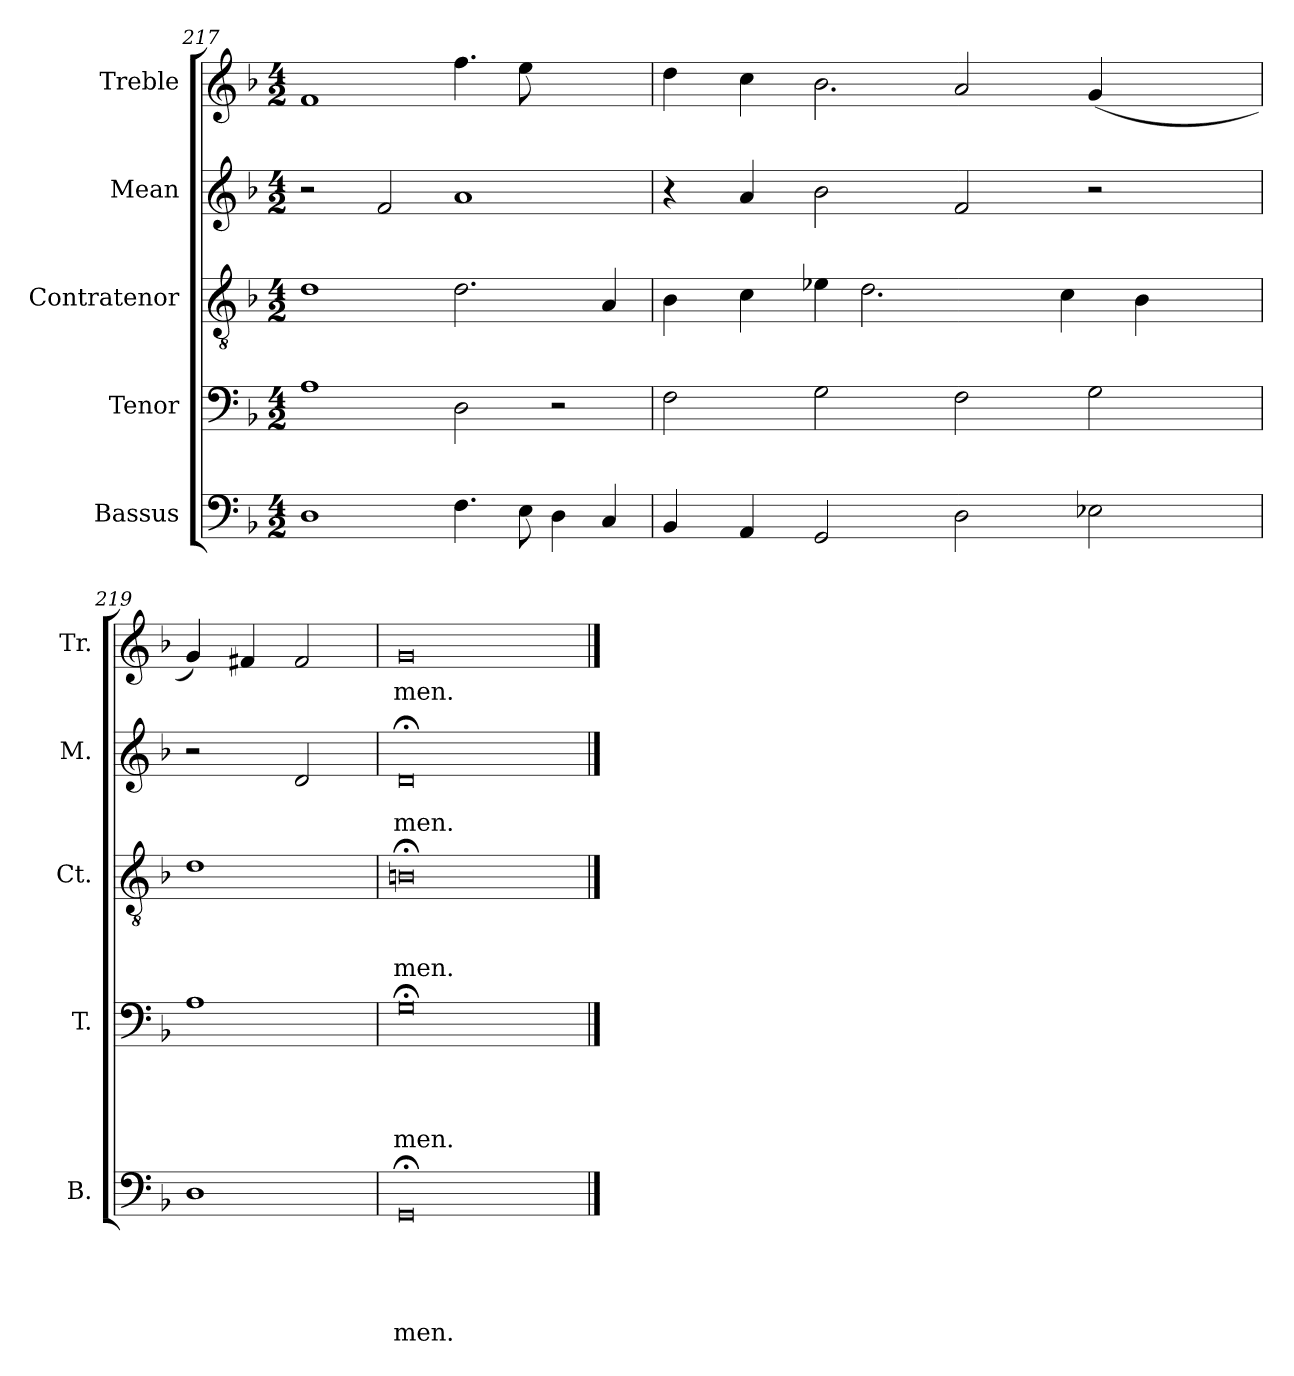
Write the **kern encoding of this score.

**kern	**text	**text	**text	**text	**text	**kern	**text	**text	**text	**text	**kern	**text	**text	**text	**kern	**text	**text	**kern	**text
*part5	*part5	*part5	*part5	*part5	*part5	*part4	*part4	*part4	*part4	*part4	*part3	*part3	*part3	*part3	*part2	*part2	*part2	*part1	*part1
*staff5	*staff5	*staff5	*staff5	*staff5	*staff5	*staff4	*staff4	*staff4	*staff4	*staff4	*staff3	*staff3	*staff3	*staff3	*staff2	*staff2	*staff2	*staff1	*staff1
*I"Bassus	*	*	*	*	*	*I"Tenor	*	*	*	*	*I"Contratenor	*	*	*	*I"Mean	*	*	*I"Treble	*
*I'B.	*	*	*	*	*	*I'T.	*	*	*	*	*I'Ct.	*	*	*	*I'M.	*	*	*I'Tr.	*
*clefF4	*	*	*	*	*	*clefF4	*	*	*	*	*clefGv2	*	*	*	*clefG2	*	*	*clefG2	*
*k[b-]	*	*	*	*	*	*k[b-]	*	*	*	*	*k[b-]	*	*	*	*k[b-]	*	*	*k[b-]	*
*F:	*	*	*	*	*	*F:	*	*	*	*	*F:	*	*	*	*F:	*	*	*F:	*
*M4/2	*	*	*	*	*	*M4/2	*	*	*	*	*M4/2	*	*	*	*M4/2	*	*	*M4/2	*
=217	=217	=217	=217	=217	=217	=217	=217	=217	=217	=217	=217	=217	=217	=217	=217	=217	=217	=217	=217
1D	.	.	.	.	.	1A	.	.	.	.	1d	.	.	.	2r	.	.	1f	.
.	.	.	.	.	.	.	.	.	.	.	.	.	.	.	2f/	.	.	.	.
4.F\	.	.	.	.	.	2D\	.	.	.	.	2.d\	.	.	.	1a	.	.	4.ff\	.
8E\	.	.	.	.	.	.	.	.	.	.	.	.	.	.	.	.	.	8ee\	.
4D\	.	.	.	.	.	2r	.	.	.	.	.	.	.	.	.	.	.	2ryy	.
4C/	.	.	.	.	.	.	.	.	.	.	4A/	.	.	.	.	.	.	.	.
!!LO:LB:g=z
=218	=218	=218	=218	=218	=218	=218	=218	=218	=218	=218	=218	=218	=218	=218	=218	=218	=218	=218	=218
*	*	*	*	*	*	*	*	*	*	*	*^	*	*	*	*	*	*	*^	*
*	*	*	*	*	*	*	*	*	*	*	*	*^	*	*	*	*	*	*	*	*^	*
*	*	*	*	*	*	*	*	*	*	*	*	*	*^	*	*	*	*	*	*	*	*	*	*
4BB-/	.	.	.	.	.	2F\	.	.	.	.	8.ryy	4B-\	2ryy	1ryy	.	.	.	4r	.	.	8ryy	4dd\	1ryy	.
.	.	.	.	.	.	.	.	.	.	.	.	.	.	.	.	.	.	.	.	.	4ryy	.	.	.
.	.	.	.	.	.	.	.	.	.	.	16.ryy	.	.	.	.	.	.	.	.	.	.	.	.	.
4AA/	.	.	.	.	.	.	.	.	.	.	.	4c\	.	.	.	.	.	4a/	.	.	.	4cc\	.	.
.	.	.	.	.	.	.	.	.	.	.	1ryy	.	.	.	.	.	.	.	.	.	.	.	.	.
.	.	.	.	.	.	.	.	.	.	.	.	.	.	.	.	.	.	.	.	.	1ryy	.	.	.
2GG/	.	.	.	.	.	2G\	.	.	.	.	.	4e-X\	8ryy	.	.	.	.	2b-\	.	.	.	2.b-\	.	.
.	.	.	.	.	.	.	.	.	.	.	.	.	32ryy	.	.	.	.	.	.	.	.	.	.	.
.	.	.	.	.	.	.	.	.	.	.	.	.	2.d\	.	.	.	.	.	.	.	.	.	.	.
.	.	.	.	.	.	.	.	.	.	.	.	16.ryy	.	.	.	.	.	.	.	.	.	.	.	.
.	.	.	.	.	.	.	.	.	.	.	.	1ryy	.	.	.	.	.	.	.	.	.	.	.	.
2D\	.	.	.	.	.	2F\	.	.	.	.	.	.	.	2ryy	.	.	.	2f/	.	.	.	.	2a/	.
.	.	.	.	.	.	.	.	.	.	.	.	.	.	.	.	.	.	.	.	.	.	4ryy	.	.
.	.	.	.	.	.	.	.	.	.	.	2ryy	.	.	.	.	.	.	.	.	.	.	.	.	.
.	.	.	.	.	.	.	.	.	.	.	.	.	.	.	.	.	.	.	.	.	2ryy	.	.	.
.	.	.	.	.	.	.	.	.	.	.	.	.	4c\	.	.	.	.	.	.	.	.	.	.	.
2E-X\	.	.	.	.	.	2G\	.	.	.	.	.	.	.	8ryy	.	.	.	2r	.	.	.	2ryy	(<4g/	.
.	.	.	.	.	.	.	.	.	.	.	.	.	.	32ryy	.	.	.	.	.	.	.	.	.	.
.	.	.	.	.	.	.	.	.	.	.	.	.	16.ryy	4B-\	.	.	.	.	.	.	.	.	.	.
.	.	.	.	.	.	.	.	.	.	.	.	.	4ryy	.	.	.	.	.	.	.	.	.	4ryy	.
.	.	.	.	.	.	.	.	.	.	.	8..ryy	.	.	.	.	.	.	.	.	.	.	.	.	.
.	.	.	.	.	.	.	.	.	.	.	.	8ryy	.	.	.	.	.	.	.	.	.	.	.	.
.	.	.	.	.	.	.	.	.	.	.	.	.	.	.	.	.	.	.	.	.	8ryy	.	.	.
.	.	.	.	.	.	.	.	.	.	.	.	.	.	16.ryy	.	.	.	.	.	.	.	.	.	.
.	.	.	.	.	.	.	.	.	.	.	.	32ryy	.	.	.	.	.	.	.	.	.	.	.	.
*	*	*	*	*	*	*	*	*	*	*	*v	*v	*v	*v	*	*	*	*	*	*	*v	*v	*v	*
=219	=219	=219	=219	=219	=219	=219	=219	=219	=219	=219	=219	=219	=219	=219	=219	=219	=219	=219	=219
1D	.	.	.	.	.	1A	.	.	.	.	1d	.	.	.	2r	.	.	4g/)	.
.	.	.	.	.	.	.	.	.	.	.	.	.	.	.	.	.	.	4f#X/	.
.	.	.	.	.	.	.	.	.	.	.	.	.	.	.	2d/	.	.	2f#/	.
=220	=220	=220	=220	=220	=220	=220	=220	=220	=220	=220	=220	=220	=220	=220	=220	=220	=220	=220	=220
!	!	!	!	!	!LO:LY:b	!	!	!	!	!LO:LY:b	!	!	!	!LO:LY:b	!	!	!LO:LY:b	!	!LO:LY:b
0GG;	.	.	.	.	-men.	0G;<	.	.	.	-men.	0Bn;<	.	.	-men.	0d;	.	-men.	0g	-men.
==	==	==	==	==	==	==	==	==	==	==	==	==	==	==	==	==	==	==	==
*-	*-	*-	*-	*-	*-	*-	*-	*-	*-	*-	*-	*-	*-	*-	*-	*-	*-	*-	*-
